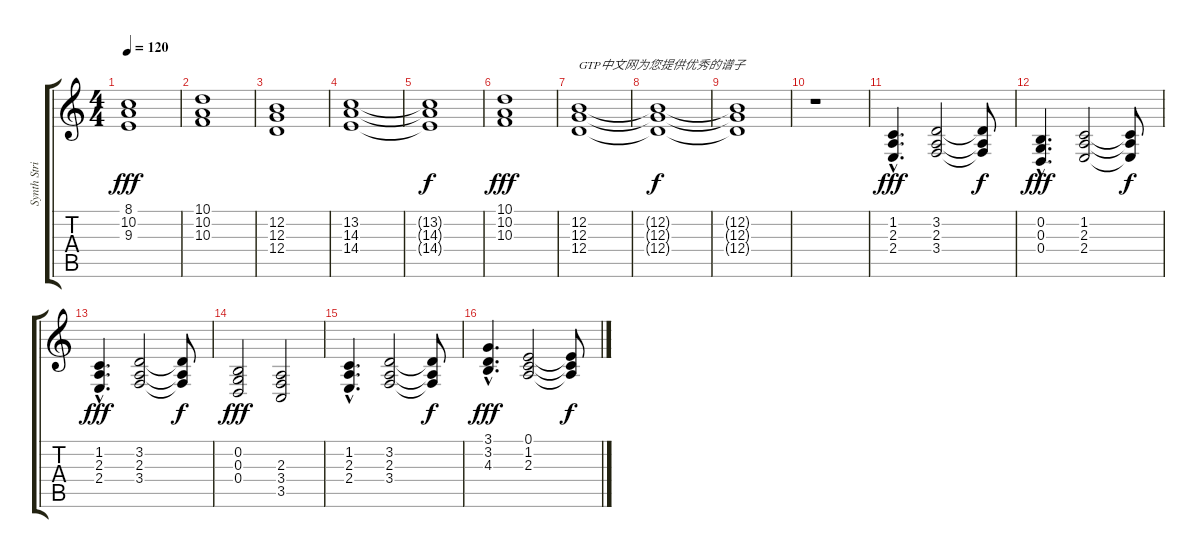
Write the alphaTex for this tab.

\track ("Synth Strings 1" "Synth Stri") {instrument synthstrings1}
\staff {score tabs}
\tuning (E4 B3 G3 D3 A2 E2) {hide}
\ts (4 4)
\tempo 120
\clef g2
\ks c
(8.1 10.2 9.3).1{dy fff instrument synthstrings1} |
(10.1 10.2 10.3).1 |
(12.2 12.3 12.4).1 |
(13.2 14.3 14.4).1 |
(13.2{t} 14.3{t} 14.4{t}).1{dy f} |
(10.1 10.2 10.3).1{dy fff} |
(12.2 12.3 12.4).1{txt "GTP中文网为您提供优秀的谱子"} |
(12.2{t} 12.3{t} 12.4{t}).1{dy f} |
(12.2{t} 12.3{t} 12.4{t}).1 |
r.1 |
(1.2{hac} 2.3{hac} 2.4{hac}).4{d dy fff volume 10} (3.2 2.3 3.4).2 (3.2{t} 2.3{t} 3.4{t}).8{dy f} |
(0.2{hac} 0.3{hac} 0.4{hac}).4{d dy fff} (1.2 2.3 2.4).2 (1.2{t} 2.3{t} 2.4{t}).8{dy f} |
(1.2{hac} 2.3{hac} 2.4{hac}).4{d dy fff} (3.2 2.3 3.4).2 (3.2{t} 2.3{t} 3.4{t}).8{dy f} |
(0.2 0.3 0.4).2{dy fff} (2.3 3.4 3.5).2 |
(1.2{hac} 2.3{hac} 2.4{hac}).4{d} (3.2 2.3 3.4).2 (3.2{t} 2.3{t} 3.4{t}).8{dy f} |
(3.1{hac} 3.2{hac} 4.3{hac}).4{d dy fff} (0.1 1.2 2.3).2 (0.1{t} 1.2{t} 2.3{t}).8{dy f}
